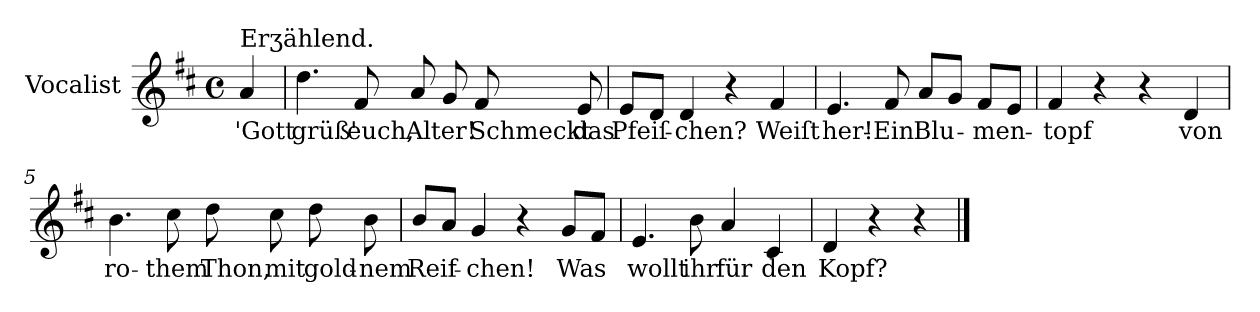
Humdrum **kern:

**kern	**text
*part1	*part1
*staff1	*staff1
*I"Vocalist	*
*clefG2	*
*k[f#c#]	*
*D:	*
*M4/4	*
*met(c)	*
=	=
!LO:TX:a:t=Erʒählend.	!
4a	'Gott
=1	=1
4.dd	grüß'
8f#	euch,
8a	Alter!
8g	.
8f#	Schmeckt
8e	das
=2	=2
8eL	Pfeiſ-
8dJ	.
4d	-chen?
4r	.
4f#	Weiſt
=3	=3
4.e	her!-
8f#	-Ein
8aL	Blu-
8gJ	.
8f#L	-men-
8eJ	.
=4	=4
4f#	-topf
4r	.
4r	.
4d	von
=5	=5
4.b	ro-
8cc#	-them
8dd	Thon,
8cc#	mit
8dd	gold-
8b	-nem
=6	=6
8bL	Reif-
8aJ	.
4g	-chen!
4r	.
8gL	Was
8f#J	.
=7	=7
4.e	wollt
8b	ihr
4a	für
4c#	den
=8	=8
4d	Kopf?
4r	.
4r	.
==	==
*-	*-
